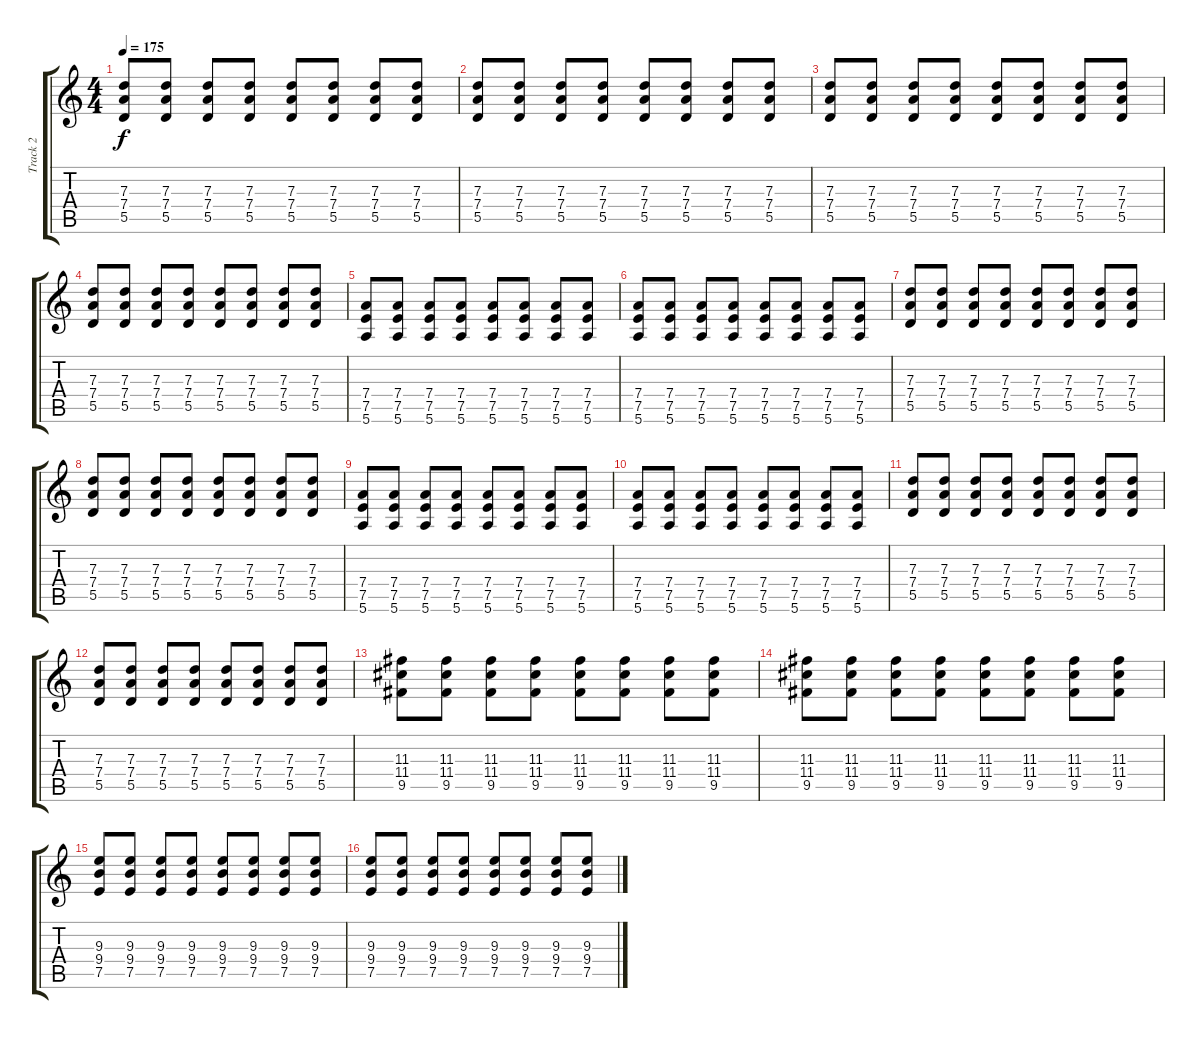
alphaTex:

\track ("Track 2" "Track 2") {instrument overdrivenguitar}
\staff {score tabs}
\tuning (E4 B3 G3 D3 A2 E2) {hide}
\ts (4 4)
\tempo 175
\clef g2
\ks c
(7.3 7.4 5.5).8{dy f} (7.3 7.4 5.5).8 (7.3 7.4 5.5).8 (7.3 7.4 5.5).8 (7.3 7.4 5.5).8 (7.3 7.4 5.5).8 (7.3 7.4 5.5).8 (7.3 7.4 5.5).8 |
(7.3 7.4 5.5).8 (7.3 7.4 5.5).8 (7.3 7.4 5.5).8 (7.3 7.4 5.5).8 (7.3 7.4 5.5).8 (7.3 7.4 5.5).8 (7.3 7.4 5.5).8 (7.3 7.4 5.5).8 |
(7.3 7.4 5.5).8 (7.3 7.4 5.5).8 (7.3 7.4 5.5).8 (7.3 7.4 5.5).8 (7.3 7.4 5.5).8 (7.3 7.4 5.5).8 (7.3 7.4 5.5).8 (7.3 7.4 5.5).8 |
(7.3 7.4 5.5).8 (7.3 7.4 5.5).8 (7.3 7.4 5.5).8 (7.3 7.4 5.5).8 (7.3 7.4 5.5).8 (7.3 7.4 5.5).8 (7.3 7.4 5.5).8 (7.3 7.4 5.5).8 |
(7.4 7.5 5.6).8 (7.4 7.5 5.6).8 (7.4 7.5 5.6).8 (7.4 7.5 5.6).8 (7.4 7.5 5.6).8 (7.4 7.5 5.6).8 (7.4 7.5 5.6).8 (7.4 7.5 5.6).8 |
(7.4 7.5 5.6).8 (7.4 7.5 5.6).8 (7.4 7.5 5.6).8 (7.4 7.5 5.6).8 (7.4 7.5 5.6).8 (7.4 7.5 5.6).8 (7.4 7.5 5.6).8 (7.4 7.5 5.6).8 |
(7.3 7.4 5.5).8 (7.3 7.4 5.5).8 (7.3 7.4 5.5).8 (7.3 7.4 5.5).8 (7.3 7.4 5.5).8 (7.3 7.4 5.5).8 (7.3 7.4 5.5).8 (7.3 7.4 5.5).8 |
(7.3 7.4 5.5).8 (7.3 7.4 5.5).8 (7.3 7.4 5.5).8 (7.3 7.4 5.5).8 (7.3 7.4 5.5).8 (7.3 7.4 5.5).8 (7.3 7.4 5.5).8 (7.3 7.4 5.5).8 |
(7.4 7.5 5.6).8 (7.4 7.5 5.6).8 (7.4 7.5 5.6).8 (7.4 7.5 5.6).8 (7.4 7.5 5.6).8 (7.4 7.5 5.6).8 (7.4 7.5 5.6).8 (7.4 7.5 5.6).8 |
(7.4 7.5 5.6).8 (7.4 7.5 5.6).8 (7.4 7.5 5.6).8 (7.4 7.5 5.6).8 (7.4 7.5 5.6).8 (7.4 7.5 5.6).8 (7.4 7.5 5.6).8 (7.4 7.5 5.6).8 |
(7.3 7.4 5.5).8 (7.3 7.4 5.5).8 (7.3 7.4 5.5).8 (7.3 7.4 5.5).8 (7.3 7.4 5.5).8 (7.3 7.4 5.5).8 (7.3 7.4 5.5).8 (7.3 7.4 5.5).8 |
(7.3 7.4 5.5).8 (7.3 7.4 5.5).8 (7.3 7.4 5.5).8 (7.3 7.4 5.5).8 (7.3 7.4 5.5).8 (7.3 7.4 5.5).8 (7.3 7.4 5.5).8 (7.3 7.4 5.5).8 |
(11.3 11.4 9.5).8 (11.3 11.4 9.5).8 (11.3 11.4 9.5).8 (11.3 11.4 9.5).8 (11.3 11.4 9.5).8 (11.3 11.4 9.5).8 (11.3 11.4 9.5).8 (11.3 11.4 9.5).8 |
(11.3 11.4 9.5).8 (11.3 11.4 9.5).8 (11.3 11.4 9.5).8 (11.3 11.4 9.5).8 (11.3 11.4 9.5).8 (11.3 11.4 9.5).8 (11.3 11.4 9.5).8 (11.3 11.4 9.5).8 |
(9.3 9.4 7.5).8 (9.3 9.4 7.5).8 (9.3 9.4 7.5).8 (9.3 9.4 7.5).8 (9.3 9.4 7.5).8 (9.3 9.4 7.5).8 (9.3 9.4 7.5).8 (9.3 9.4 7.5).8 |
(9.3 9.4 7.5).8 (9.3 9.4 7.5).8 (9.3 9.4 7.5).8 (9.3 9.4 7.5).8 (9.3 9.4 7.5).8 (9.3 9.4 7.5).8 (9.3 9.4 7.5).8 (9.3 9.4 7.5).8
